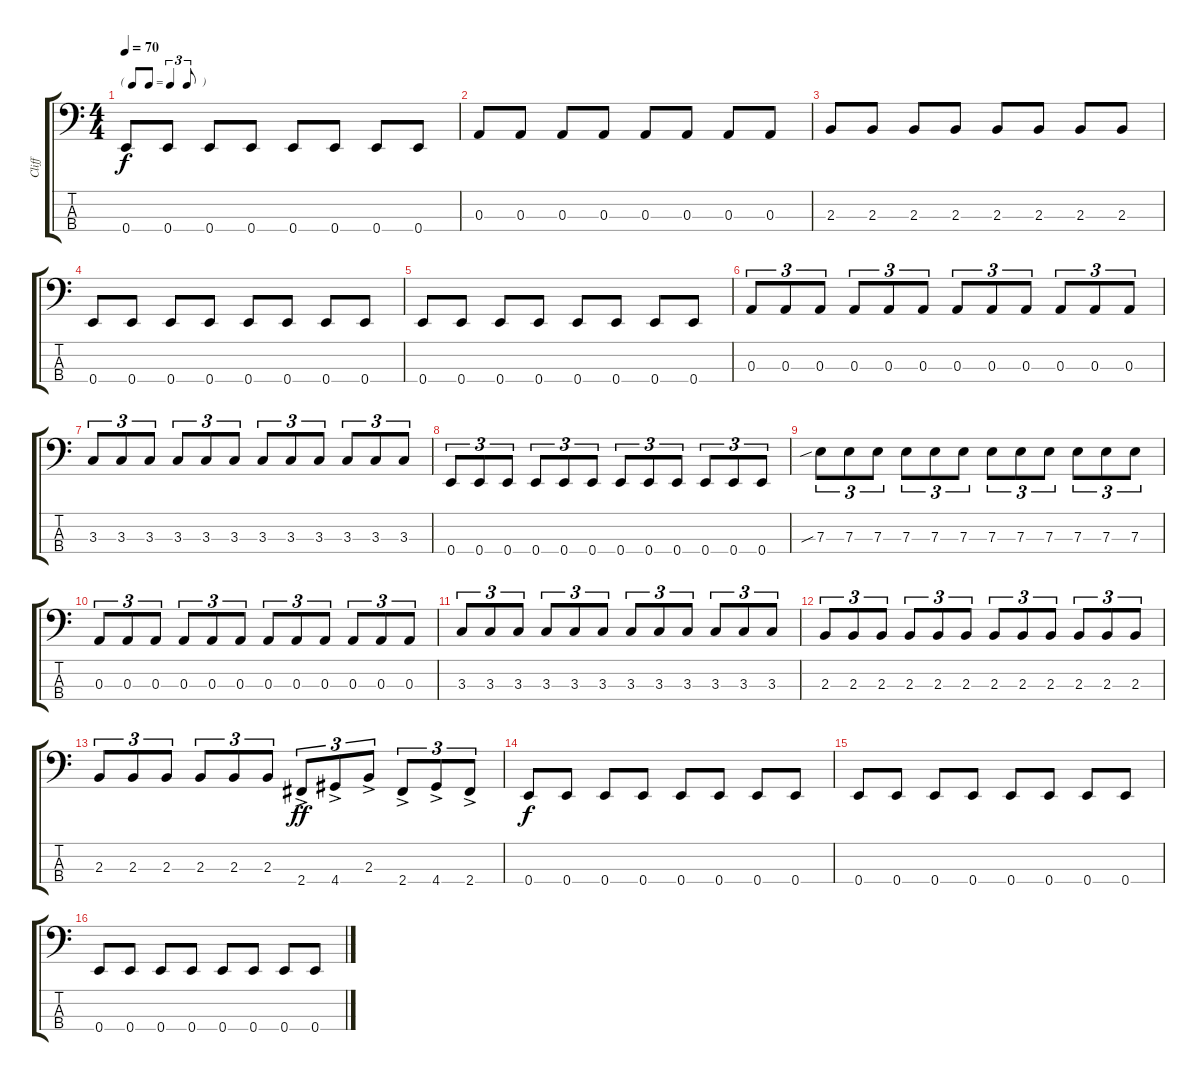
\track ("Cliff" "Cliff") {instrument electricbassfinger}
\staff {score tabs}
\tuning (G2 D2 A1 E1) {hide}
\ts (4 4)
\tf triplet8th
\tempo 70
\clef f4
\ks c
0.4.8{dy f} 0.4.8 0.4.8 0.4.8 0.4.8 0.4.8 0.4.8 0.4.8 |
0.3.8 0.3.8 0.3.8 0.3.8 0.3.8 0.3.8 0.3.8 0.3.8 |
2.3.8 2.3.8 2.3.8 2.3.8 2.3.8 2.3.8 2.3.8 2.3.8 |
0.4.8 0.4.8 0.4.8 0.4.8 0.4.8 0.4.8 0.4.8 0.4.8 |
0.4.8 0.4.8 0.4.8 0.4.8 0.4.8 0.4.8 0.4.8 0.4.8 |
0.3.8{tu (3 2)} 0.3.8{tu (3 2)} 0.3.8{tu (3 2)} 0.3.8{tu (3 2)} 0.3.8{tu (3 2)} 0.3.8{tu (3 2)} 0.3.8{tu (3 2)} 0.3.8{tu (3 2)} 0.3.8{tu (3 2)} 0.3.8{tu (3 2)} 0.3.8{tu (3 2)} 0.3.8{tu (3 2)} |
3.3.8{tu (3 2)} 3.3.8{tu (3 2)} 3.3.8{tu (3 2)} 3.3.8{tu (3 2)} 3.3.8{tu (3 2)} 3.3.8{tu (3 2)} 3.3.8{tu (3 2)} 3.3.8{tu (3 2)} 3.3.8{tu (3 2)} 3.3.8{tu (3 2)} 3.3.8{tu (3 2)} 3.3.8{tu (3 2)} |
0.4.8{tu (3 2)} 0.4.8{tu (3 2)} 0.4.8{tu (3 2)} 0.4.8{tu (3 2)} 0.4.8{tu (3 2)} 0.4.8{tu (3 2)} 0.4.8{tu (3 2)} 0.4.8{tu (3 2)} 0.4.8{tu (3 2)} 0.4.8{tu (3 2)} 0.4.8{tu (3 2)} 0.4.8{tu (3 2)} |
7.3{sib}.8{tu (3 2)} 7.3.8{tu (3 2)} 7.3.8{tu (3 2)} 7.3.8{tu (3 2)} 7.3.8{tu (3 2)} 7.3.8{tu (3 2)} 7.3.8{tu (3 2)} 7.3.8{tu (3 2)} 7.3.8{tu (3 2)} 7.3.8{tu (3 2)} 7.3.8{tu (3 2)} 7.3.8{tu (3 2)} |
0.3.8{tu (3 2)} 0.3.8{tu (3 2)} 0.3.8{tu (3 2)} 0.3.8{tu (3 2)} 0.3.8{tu (3 2)} 0.3.8{tu (3 2)} 0.3.8{tu (3 2)} 0.3.8{tu (3 2)} 0.3.8{tu (3 2)} 0.3.8{tu (3 2)} 0.3.8{tu (3 2)} 0.3.8{tu (3 2)} |
3.3.8{tu (3 2)} 3.3.8{tu (3 2)} 3.3.8{tu (3 2)} 3.3.8{tu (3 2)} 3.3.8{tu (3 2)} 3.3.8{tu (3 2)} 3.3.8{tu (3 2)} 3.3.8{tu (3 2)} 3.3.8{tu (3 2)} 3.3.8{tu (3 2)} 3.3.8{tu (3 2)} 3.3.8{tu (3 2)} |
2.3.8{tu (3 2)} 2.3.8{tu (3 2)} 2.3.8{tu (3 2)} 2.3.8{tu (3 2)} 2.3.8{tu (3 2)} 2.3.8{tu (3 2)} 2.3.8{tu (3 2)} 2.3.8{tu (3 2)} 2.3.8{tu (3 2)} 2.3.8{tu (3 2)} 2.3.8{tu (3 2)} 2.3.8{tu (3 2)} |
2.3.8{tu (3 2)} 2.3.8{tu (3 2)} 2.3.8{tu (3 2)} 2.3.8{tu (3 2)} 2.3.8{tu (3 2)} 2.3.8{tu (3 2)} 2.4{ac}.8{tu (3 2) dy ff} 4.4{ac}.8{tu (3 2)} 2.3{ac}.8{tu (3 2)} 2.4{ac}.8{tu (3 2)} 4.4{ac}.8{tu (3 2)} 2.4{ac}.8{tu (3 2)} |
0.4.8{dy f} 0.4.8 0.4.8 0.4.8 0.4.8 0.4.8 0.4.8 0.4.8 |
0.4.8 0.4.8 0.4.8 0.4.8 0.4.8 0.4.8 0.4.8 0.4.8 |
0.4.8 0.4.8 0.4.8 0.4.8 0.4.8 0.4.8 0.4.8 0.4.8
